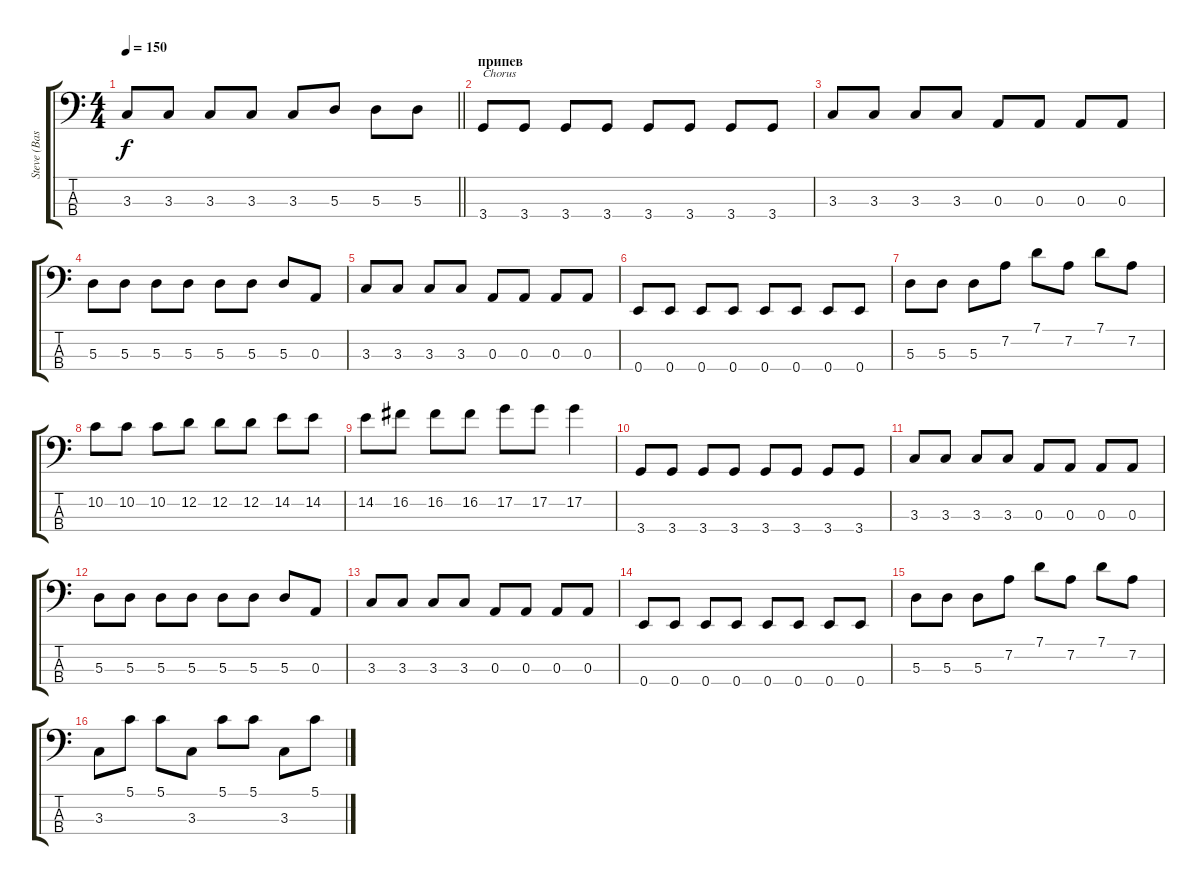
\track ("Steve (Bass)" "Steve (Bas") {instrument electricbassfinger}
\staff {score tabs}
\tuning (G2 D2 A1 E1) {hide}
\ts (4 4)
\tempo 150
\clef f4
\barLineRight lightlight
\ks c
3.3.8{dy f} 3.3.8 3.3.8 3.3.8 3.3.8 5.3.8 5.3.8 5.3.8 |
\section ("" "припев")
3.4.8{txt "Chorus"} 3.4.8 3.4.8 3.4.8 3.4.8 3.4.8 3.4.8 3.4.8 |
3.3.8 3.3.8 3.3.8 3.3.8 0.3.8 0.3.8 0.3.8 0.3.8 |
5.3.8 5.3.8 5.3.8 5.3.8 5.3.8 5.3.8 5.3.8 0.3.8 |
3.3.8 3.3.8 3.3.8 3.3.8 0.3.8 0.3.8 0.3.8 0.3.8 |
0.4.8 0.4.8 0.4.8 0.4.8 0.4.8 0.4.8 0.4.8 0.4.8 |
5.3.8 5.3.8 5.3.8 7.2.8 7.1.8 7.2.8 7.1.8 7.2.8 |
10.2.8 10.2.8 10.2.8 12.2.8 12.2.8 12.2.8 14.2.8 14.2.8 |
14.2.8 16.2.8 16.2.8 16.2.8 17.2.8 17.2.8 17.2.4 |
3.4.8 3.4.8 3.4.8 3.4.8 3.4.8 3.4.8 3.4.8 3.4.8 |
3.3.8 3.3.8 3.3.8 3.3.8 0.3.8 0.3.8 0.3.8 0.3.8 |
5.3.8 5.3.8 5.3.8 5.3.8 5.3.8 5.3.8 5.3.8 0.3.8 |
3.3.8 3.3.8 3.3.8 3.3.8 0.3.8 0.3.8 0.3.8 0.3.8 |
0.4.8 0.4.8 0.4.8 0.4.8 0.4.8 0.4.8 0.4.8 0.4.8 |
5.3.8 5.3.8 5.3.8 7.2.8 7.1.8 7.2.8 7.1.8 7.2.8 |
3.3.8 5.1.8 5.1.8 3.3.8 5.1.8 5.1.8 3.3.8 5.1.8
